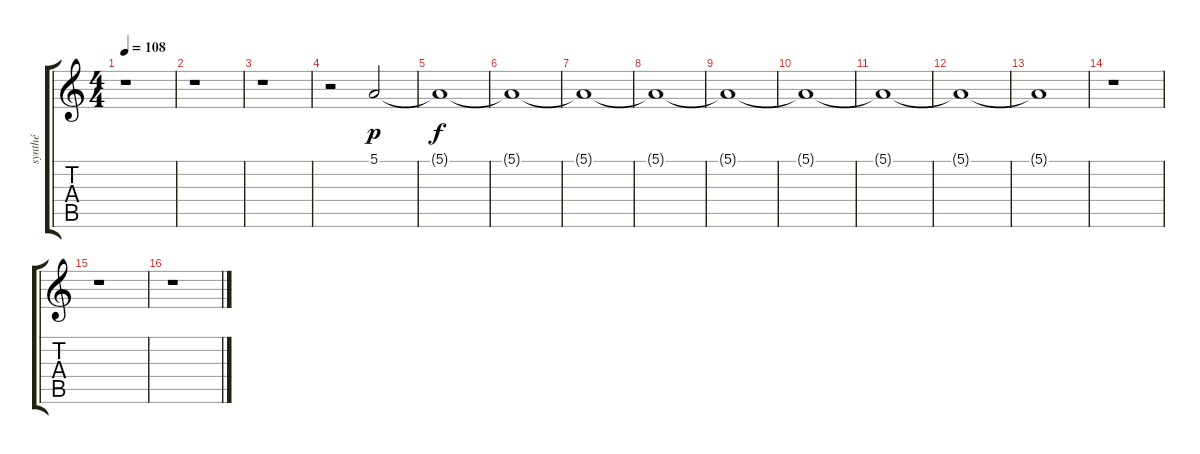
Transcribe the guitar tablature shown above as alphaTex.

\track ("synthé" "synthé") {instrument synthstrings1}
\staff {score tabs}
\tuning (E4 B3 G3 D3 A2 E2) {hide}
\ts (4 4)
\tempo 108
\clef g2
\ks c
r.1{dy p instrument synthstrings1} |
r.1 |
r.1 |
r.2 5.1.2 |
5.1{t}.1{dy f} |
5.1{t}.1 |
5.1{t}.1 |
5.1{t}.1 |
5.1{t}.1 |
5.1{t}.1 |
5.1{t}.1 |
5.1{t}.1 |
5.1{t}.1 |
r.1 |
r.1 |
r.1
